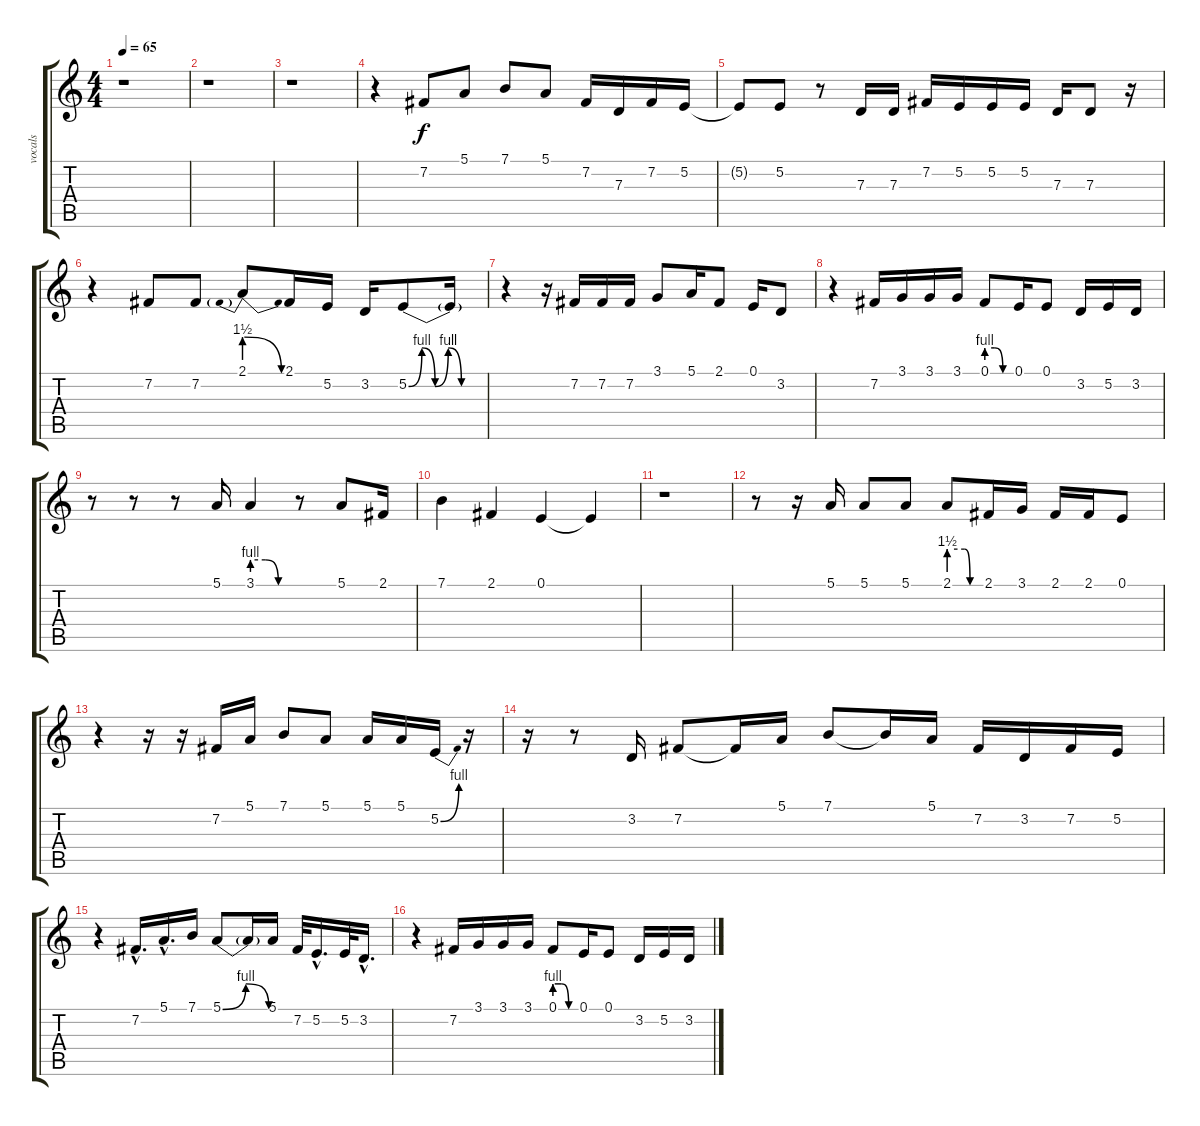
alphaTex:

\track ("vocals" "vocals") {instrument lead5charang}
\staff {score tabs}
\tuning (E4 B3 G3 D3 A2 E2) {hide}
\ts (4 4)
\tempo 65
\clef g2
\ks c
r.1{dy f instrument lead5charang} |
r.1 |
r.1 |
r.4 7.2.8 5.1.8 7.1.8 5.1.8 7.2.16 7.3.16 7.2.16 5.2.16 |
5.2{t}.8 5.2.8 r.8 7.3.16 7.3.16 7.2.16 5.2.16 5.2.16 5.2.16 7.3.16 7.3.8 r.16 |
r.4 7.2.8 7.2.8 2.1{be (prebendrelease 0 6 60 0)}.8 2.1.16 5.2.16 3.2.16 5.2{be (custom 0 0 10 4 20 0 30 4 40 0 60 0)}.8 5.2{t}.16 |
r.4 r.16 7.2.16 7.2.16 7.2.16 3.1.8 5.1.16 2.1.8 0.1.16 3.2.8 |
r.4 7.2.16 3.1.16 3.1.16 3.1.16 0.1{be (custom 0 4 20 4 40 0 60 0)}.8 0.1.16 0.1.8 3.2.16 5.2.16 3.2.16 |
r.8 r.8 r.8 5.1.16 3.1{be (custom 0 4 20 4 40 0 60 0)}.4 r.8 5.1.8 2.1.16 |
7.1.4 2.1.4 0.1.4 0.1{t}.4 |
r.1 |
r.8 r.16 5.1.16 5.1.8 5.1.8 2.1{be (custom 0 6 30 6 40 0 60 0)}.8 2.1.16 3.1.16 2.1.16 2.1.16 0.1.8 |
r.4 r.16 r.16 7.2.16 5.1.16 7.1.8 5.1.8 5.1.16 5.1.16 5.2{be (bend 0 0 60 4)}.16 r.16 |
r.16 r.8 3.2.16 7.2.8 7.2{t}.16 5.1.16 7.1.8 7.1{t}.16 5.1.16 7.2.16 3.2.16 7.2.16 5.2.16 |
r.4 7.2{hac}.16{d} 5.1{hac}.16{d} 7.1.16 5.1{be (bendrelease 0 0 30 4 30 4 60 0)}.8 5.1{t}.16 5.1.16 7.2.32 5.2{hac}.16{d} 5.2.32 3.2{hac}.16{d} |
r.4 7.2.16 3.1.16 3.1.16 3.1.16 0.1{be (custom 0 4 20 4 40 0 60 0)}.8 0.1.16 0.1.8 3.2.16 5.2.16 3.2.16
